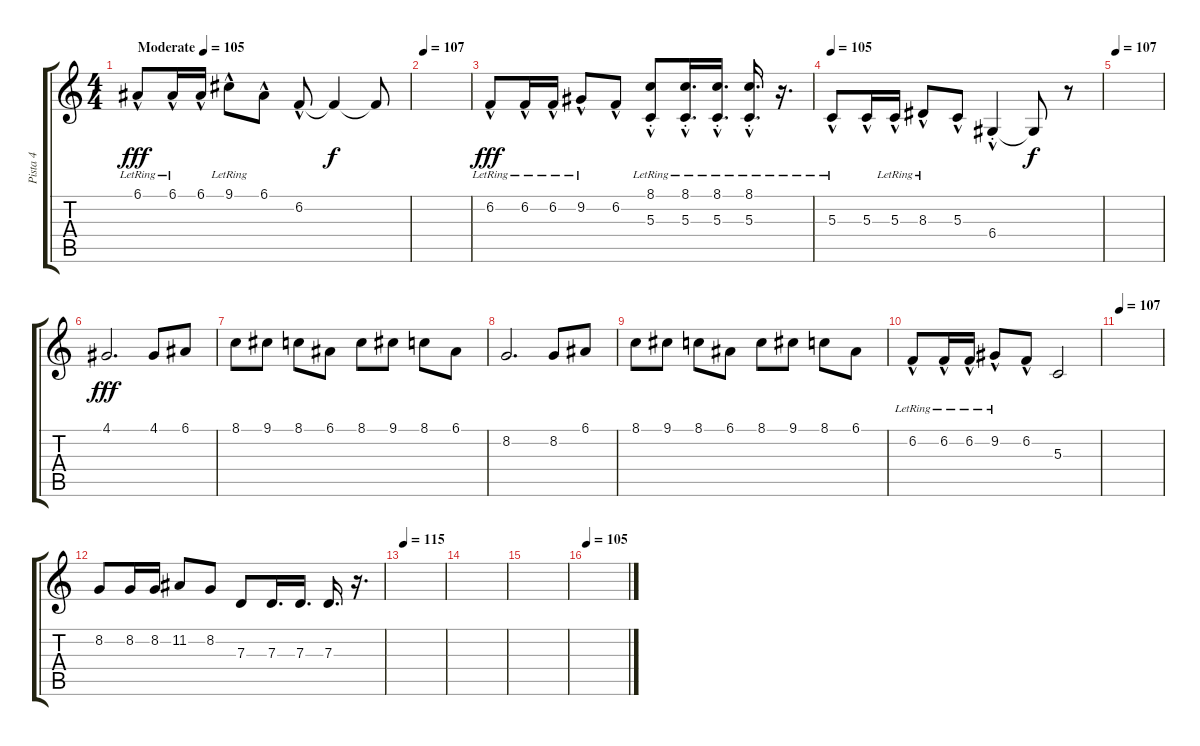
\track ("Pista 4" "Pista 4") {instrument trumpet}
\staff {score tabs}
\tuning (E4 B3 G3 D3 A2 E2) {hide}
\ts (4 4)
\tempo (105 "Moderate")
\clef g2
\ks c
6.1{hac lr}.8{dy fff instrument trumpet} 6.1{hac lr}.16 6.1{hac}.16 9.1{hac lr}.8 6.1{hac}.8 6.2{hac}.8 6.2{t}.4{dy f} 6.2{t}.8 |
\tempo 107
|
6.2{hac lr}.8{dy fff} 6.2{hac lr}.16 6.2{hac lr}.16 9.2{hac lr}.8 6.2{hac}.8 (8.1 5.3{hac st lr}).8 (8.1 5.3{hac st lr}).16{d} (8.1 5.3{hac st lr}).16{d} (8.1 5.3{hac st lr}).16{d} r.16{d} |
\tempo 105
5.3{hac lr}.8 5.3{hac}.16 5.3{hac lr}.16 8.3{hac lr}.8 5.3{hac}.8 6.4{hac st}.4 6.4{t}.8{dy f} r.8 |
\tempo 107
|
4.1.2{d dy fff} 4.1.8 6.1.8 |
8.1.8 9.1.8 8.1.8 6.1.8 8.1.8 9.1.8 8.1.8 6.1.8 |
8.2.2{d} 8.2.8 6.1.8 |
8.1.8 9.1.8 8.1.8 6.1.8 8.1.8 9.1.8 8.1.8 6.1.8 |
6.2{hac lr}.8 6.2{hac lr}.16 6.2{hac lr}.16 9.2{hac lr}.8 6.2{hac}.8 5.3.2 |
\tempo 107
|
8.2.8 8.2.16 8.2.16 11.2.8 8.2.8 7.3.8 7.3.16{d} 7.3.16{d} 7.3.16{d} r.16{d} |
\tempo 115
|
|
|
\tempo 105
